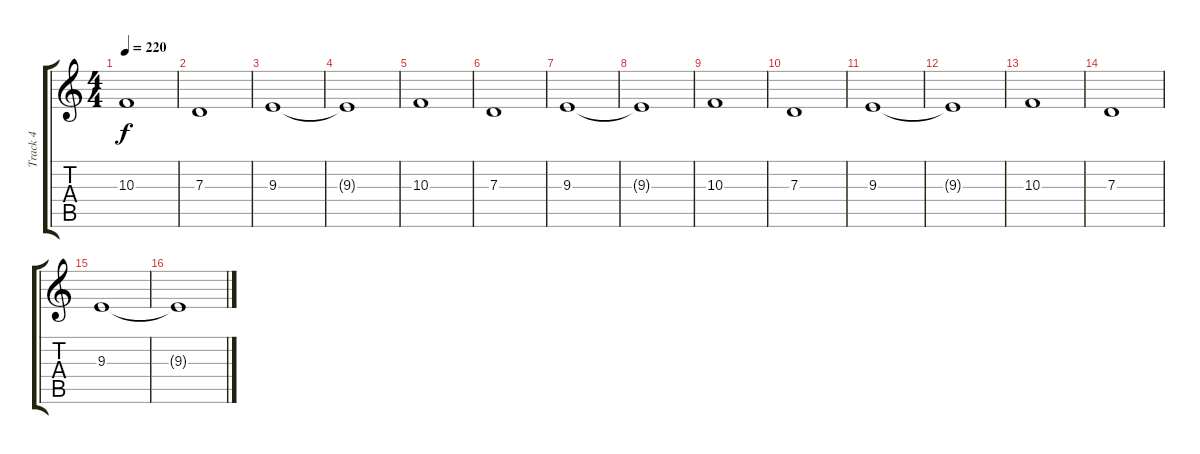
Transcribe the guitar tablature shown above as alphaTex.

\track ("Track 4" "Track 4") {instrument choiraahs}
\staff {score tabs}
\tuning (E4 B3 G3 D3 A2 E2) {hide}
\ts (4 4)
\tempo 220
\clef g2
\ks c
10.3.1{dy f} |
7.3.1 |
9.3.1 |
9.3{t}.1 |
10.3.1 |
7.3.1 |
9.3.1 |
9.3{t}.1 |
10.3.1 |
7.3.1 |
9.3.1 |
9.3{t}.1 |
10.3.1 |
7.3.1 |
9.3.1 |
9.3{t}.1
